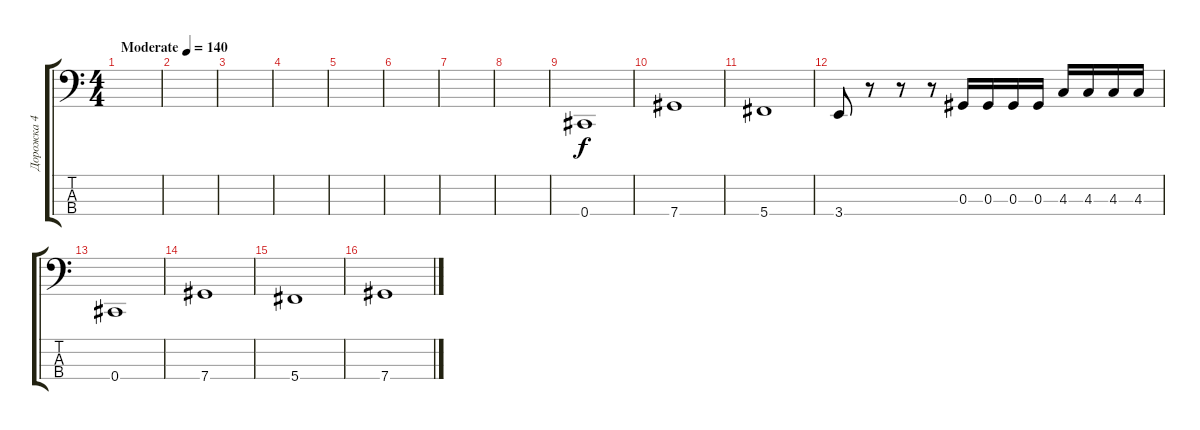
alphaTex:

\track ("Дорожка 4" "Дорожка 4") {instrument electricbassfinger}
\staff {score tabs}
\tuning (Gb2 Db2 Ab1 Db1) {hide}
\ts (4 4)
\tempo (140 "Moderate")
\clef f4
\ks c
|
|
|
|
|
|
|
|
0.4.1 |
7.4.1 |
5.4.1 |
3.4.8 r.8 r.8 r.8 0.3.16 0.3.16 0.3.16 0.3.16 4.3.16 4.3.16 4.3.16 4.3.16 |
0.4.1 |
7.4.1 |
5.4.1 |
7.4.1
